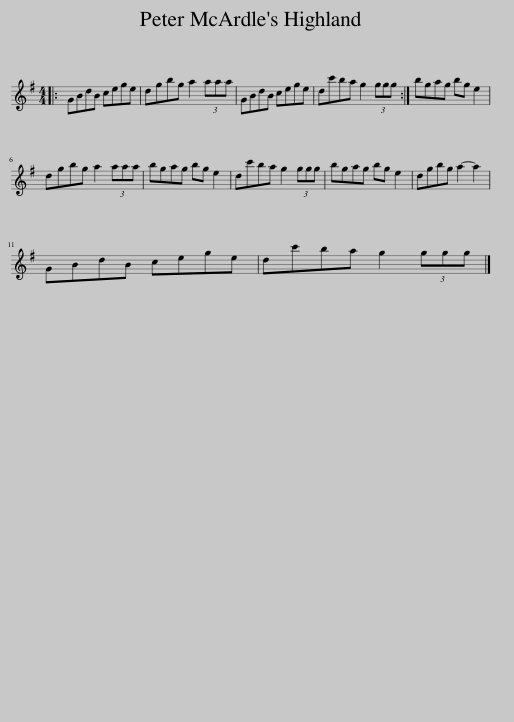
X:1
L:1/8
M:4/4
I:linebreak $
K:G
V:1 treble
V:1
|: GBdB cege | dgbg a2 (3aaa | GBdB cege | dc'ba g2 (3ggg :| bgag bg e2 |$ %5
 dgbg a2 (3aaa | bgag bg e2 | dc'ba g2 (3ggg | bgag bg e2 | dgbg a2- a2 |$ %10
 GBdB cege | dc'ba g2 (3ggg |] %12
